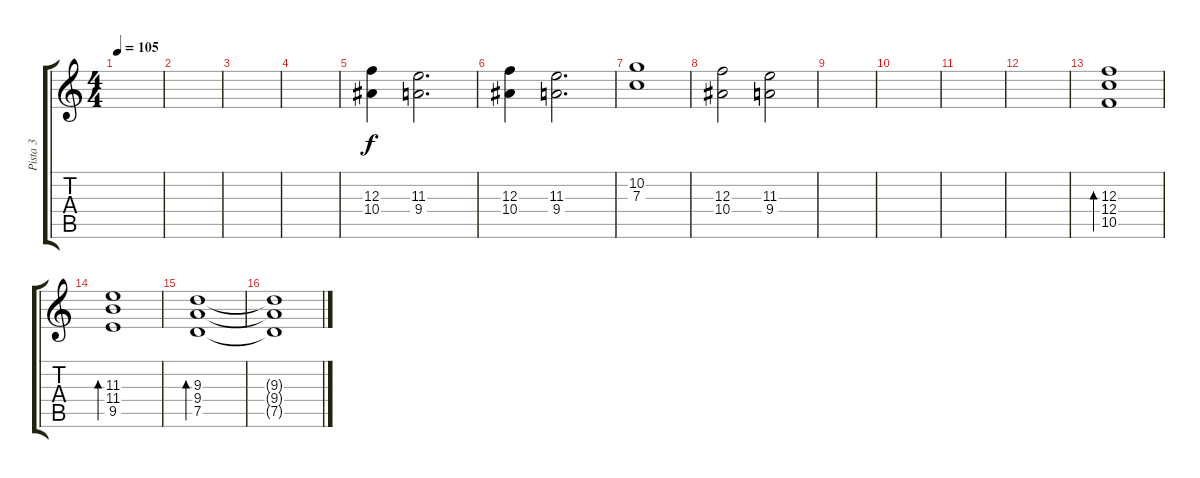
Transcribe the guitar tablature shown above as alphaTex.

\track ("Pista 3" "Pista 3") {instrument distortionguitar}
\staff {score tabs}
\tuning (D4 A3 F3 C3 G2 C2) {hide}
\ts (4 4)
\tempo 105
\clef g2
\ks c
|
|
|
|
(12.3 10.4).4 (11.3 9.4).2{d} |
(12.3 10.4).4 (11.3 9.4).2{d} |
(10.2 7.3).1 |
(12.3 10.4).2 (11.3 9.4).2 |
|
|
|
|
(12.3 12.4 10.5).1{bd 60 instrument acousticguitarsteel} |
(11.3 11.4 9.5).1{bd 240 instrument acousticguitarsteel} |
(9.3 9.4 7.5).1{bd 60 instrument acousticguitarsteel} |
(9.3{t} 9.4{t} 7.5{t}).1
